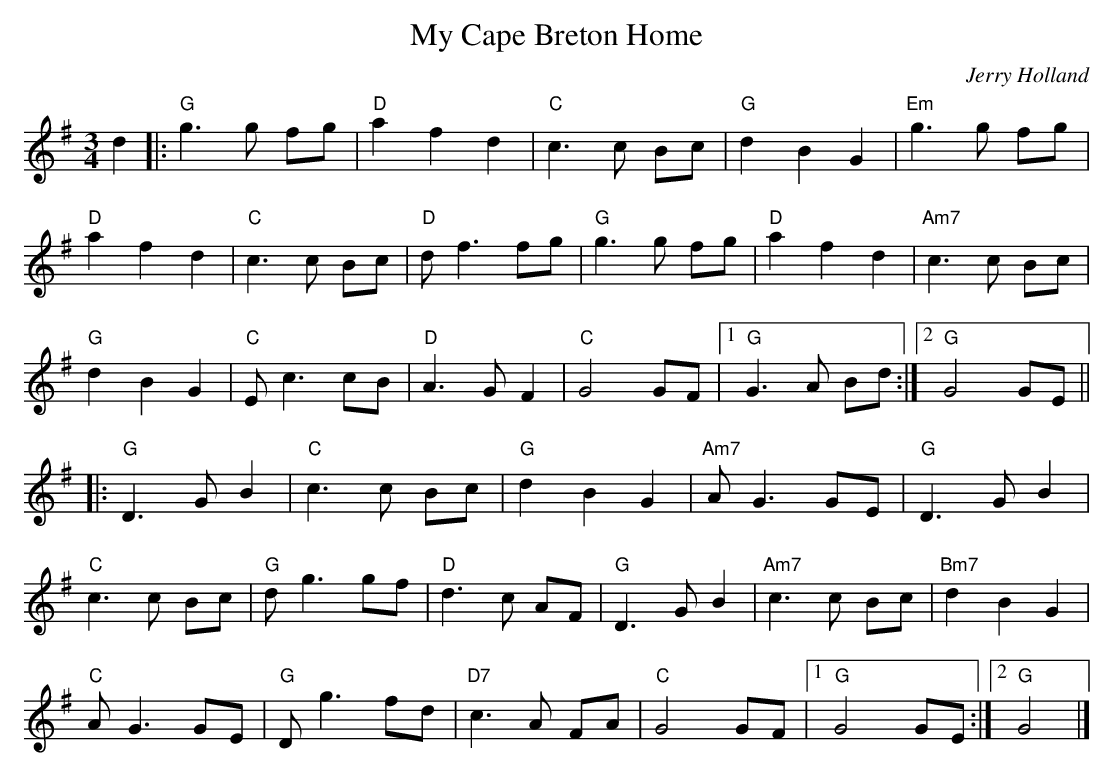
X:1
T:My Cape Breton Home
C:Jerry Holland
L:1/4
M:3/4
K:G
V:1
d |: "G" g3/2 g/ f/g/ | "D" a f d | "C" c3/2 c/ B/c/ |  "G" d B G | "Em" g3/2 g/ f/g/ |
"D" a f d | "C" c3/2 c/ B/c/ |  "D" d/ f3/2 f/g/ | "G" g3/2 g/ f/g/ | "D" a f d | "Am7" c3/2 c/ B/c/ |
"G" d B G | "C" E/ c3/2 c/B/ | "D" A3/2 G/ F | "C" G2 G/F/ |1  "G" G3/2 A/ B/d/ :|2 "G" G2 G/E/ ||
|:"G" D3/2 G/ B | "C" c3/2 c/ B/c/ |  "G" d B G | "Am7" A/ G3/2 G/E/ | "G" D3/2 G/ B |
"C" c3/2 c/ B/c/ |  "G" d/ g3/2 g/f/ | "D" d3/2 c/ A/F/ | "G" D3/2 G/ B | "Am7" c3/2 c/ B/c/ |  "Bm7" d B G |
"C" A/ G3/2 G/E/ | "G" D/ g3/2 f/d/ | "D7" c3/2 A/ F/A/ |  "C" G2 G/F/ |1 "G" G2 G/E/ :|2 "G" G2 |]
